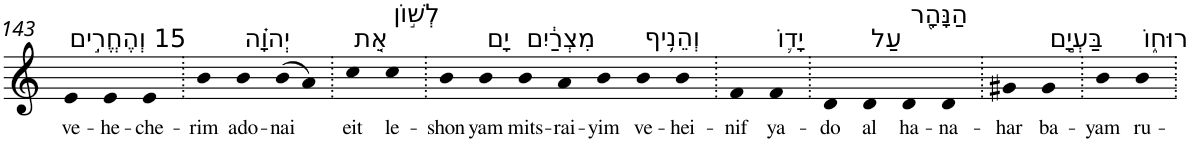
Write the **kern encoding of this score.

**kern	**text
*part1	*part1
*staff1	*staff1
*I"Piano	*
*I'Pno	*
!!LO:PB:g=z
*clefG2	*
*k[]	*
=143	=143
!LO:TX:a:t=15 וְהֶחֱרִ֣ים	!
!	!LO:LY:b
4e	ve-
!	!LO:LY:b
4e	-he-
!	!LO:LY:b
4e	-che-
=144.	=144.
!	!LO:LY:b
4b	-rim
!LO:TX:a:t=יְהוָ֗ה	!
!	!LO:LY:b
4b	ado-
!	!LO:LY:b
(8b	-nai
8a)	.
=145.	=145.
!LO:TX:a:t=אֵ֚ת	!
!	!LO:LY:b
4cc	eit
!LO:TX:a:t=לְשׁ֣וֹן	!
!	!LO:LY:b
4cc	le-
=146.	=146.
!	!LO:LY:b
4b	-shon
!LO:TX:a:t=יָם	!
!	!LO:LY:b
4b	yam
!LO:TX:a:t=מִצְרַ֔יִם	!
!	!LO:LY:b
4b	mits-
!	!LO:LY:b
4a	-rai-
!	!LO:LY:b
4b	-yim
!LO:TX:a:t=וְהֵנִ֥יף	!
!	!LO:LY:b
4b	ve-
!	!LO:LY:b
4b	-hei-
=147.	=147.
!	!LO:LY:b
4f	-nif
!LO:TX:a:t=יָד֛וֹ	!
!	!LO:LY:b
4f	ya-
=148.	=148.
!	!LO:LY:b
4d	-do
!LO:TX:a:t=עַל	!
!	!LO:LY:b
4d	al
!LO:TX:a:t=הַנָּהָ֖ר	!
!	!LO:LY:b
4d	ha-
!	!LO:LY:b
4d	-na-
=149.	=149.
!	!LO:LY:b
4g#X	-har
!LO:TX:a:t=בַּעְיָ֣ם	!
!	!LO:LY:b
4g#	ba-
=150.	=150.
!	!LO:LY:b
4b	-yam
!LO:TX:a:t=רוּח֑וֹ	!
!	!LO:LY:b
4b	ru-
=.	=.
*-	*-
